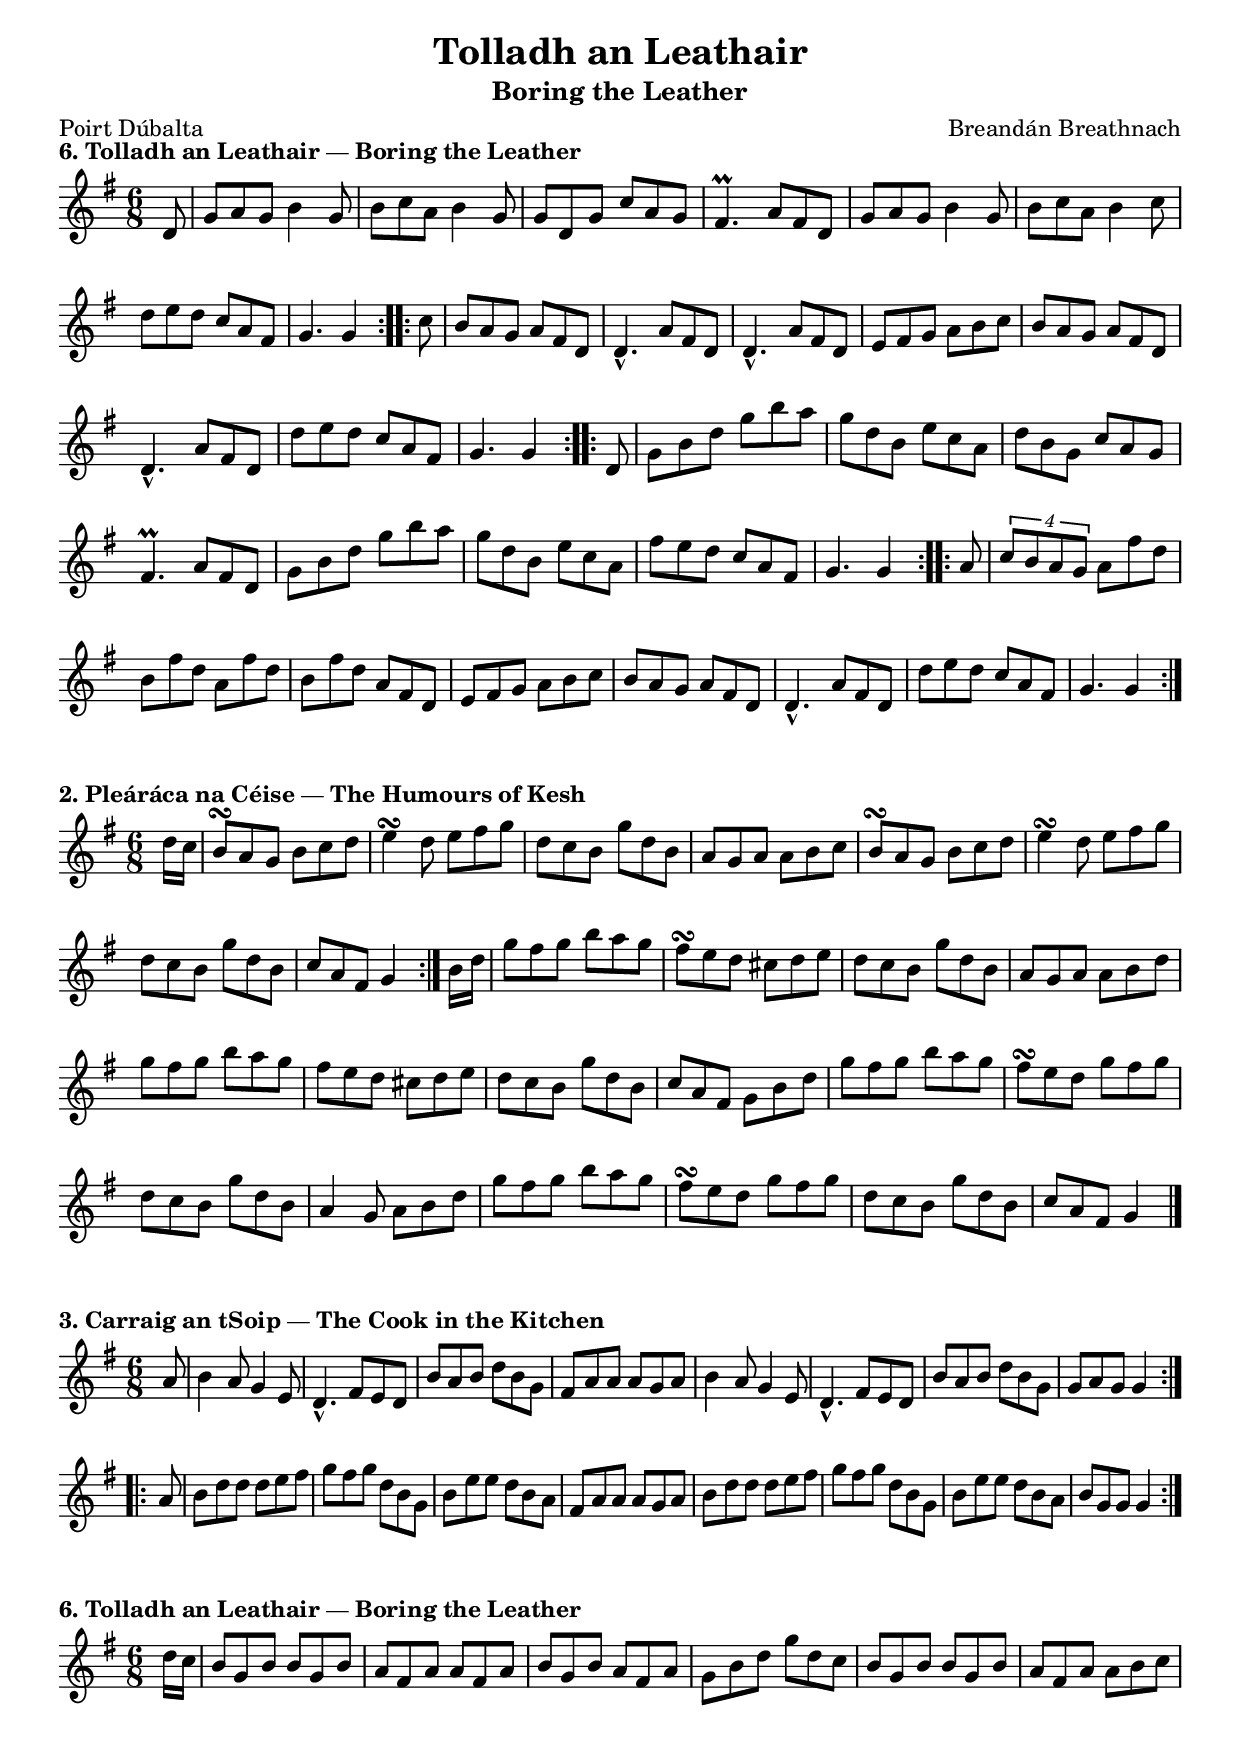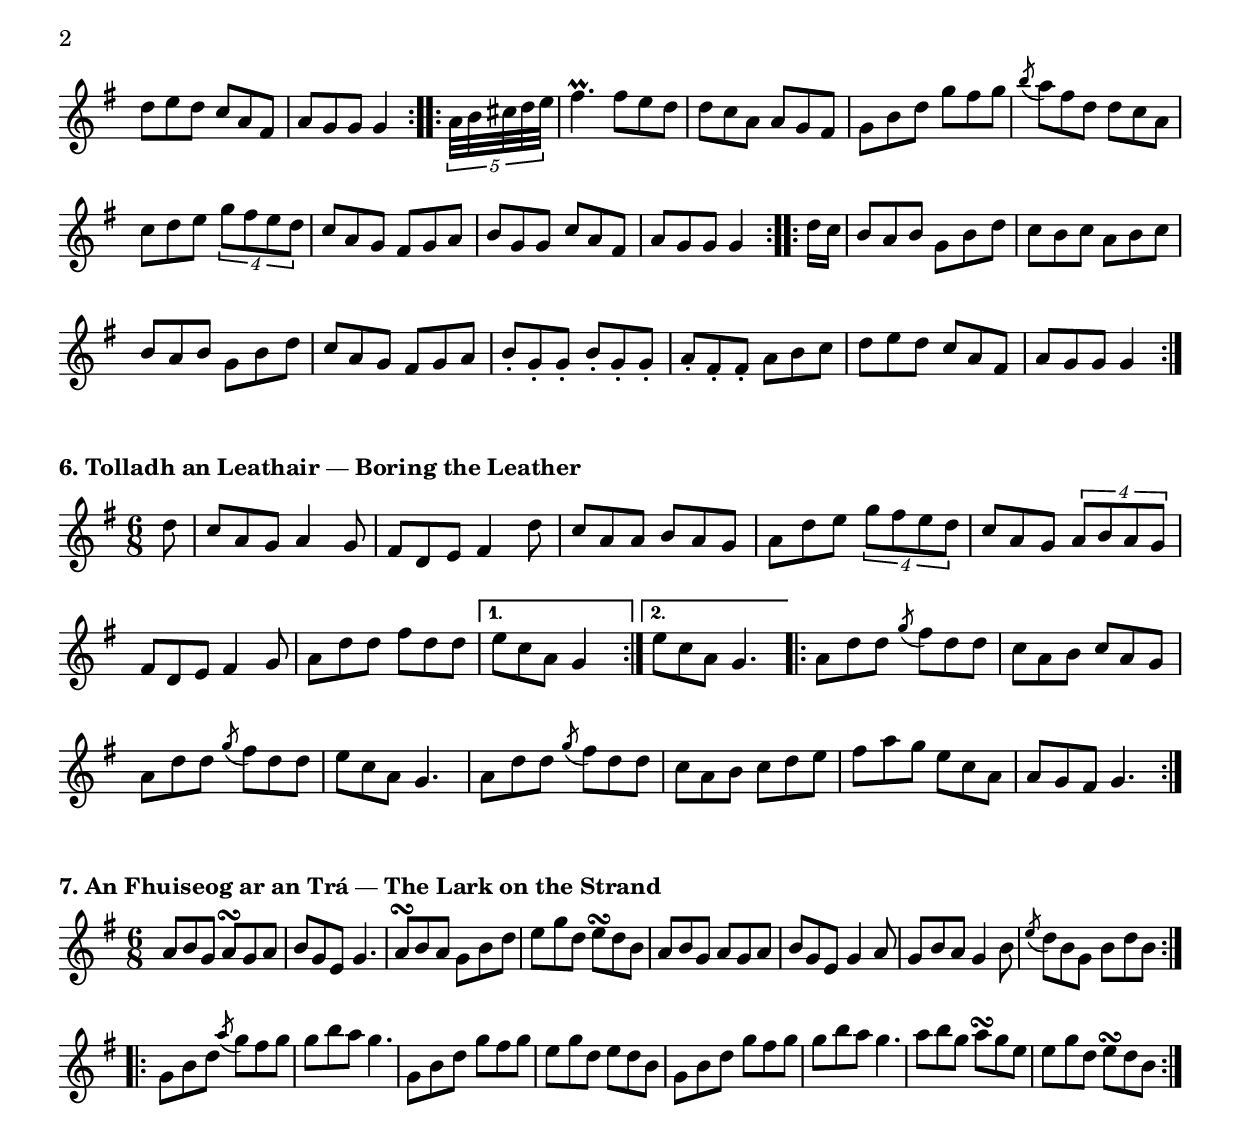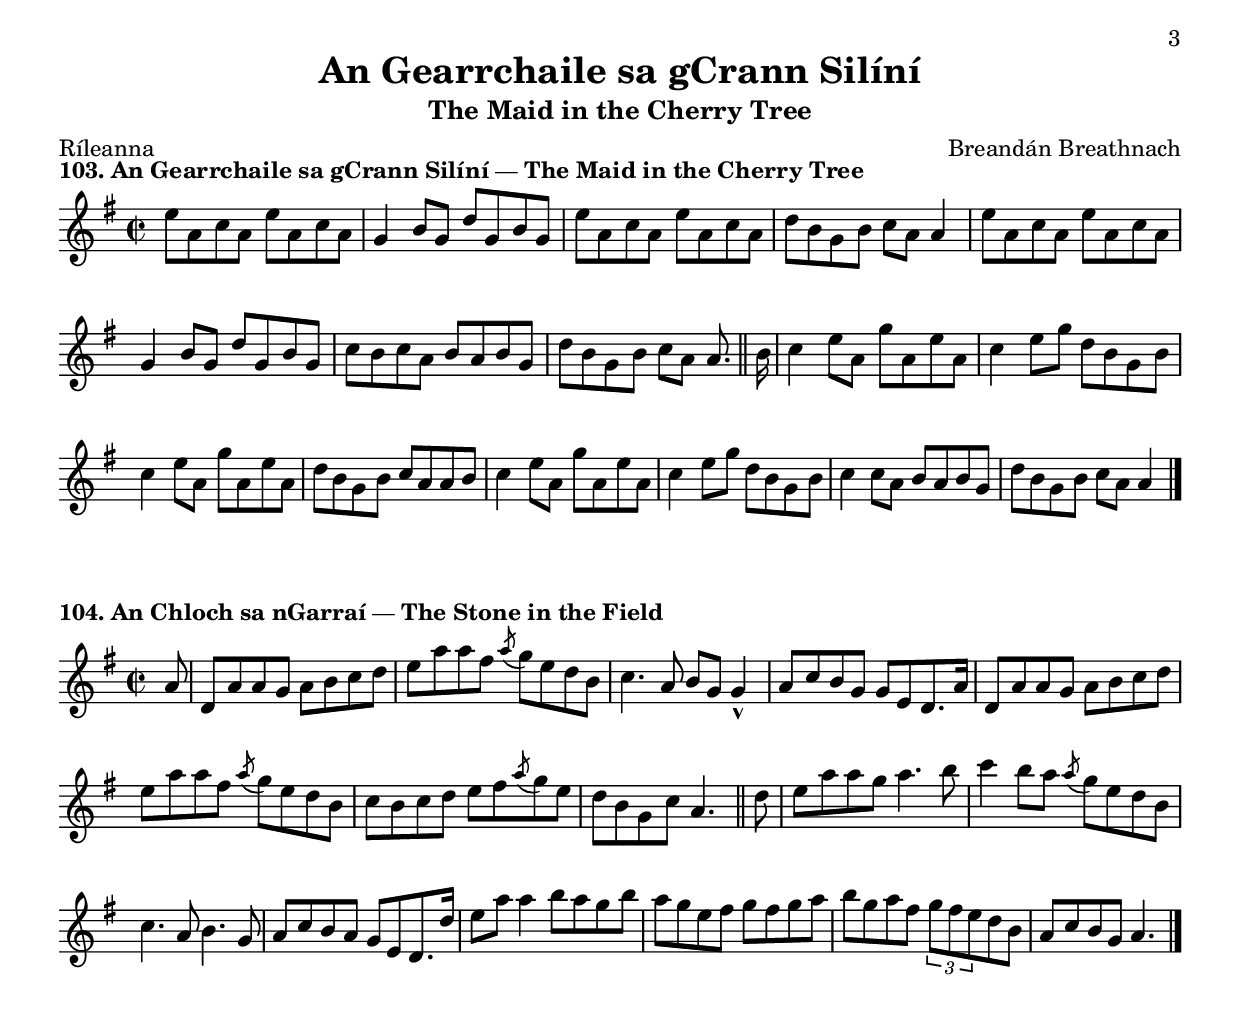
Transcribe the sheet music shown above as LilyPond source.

\version "2.12.0"

\version "2.12.0"

\paper {
    #(set-paper-size "a4")
    print-page-number = ##t
    print-all-headers = ##t
    
    scoreTitleMarkup = \markup {
        \override #'(baseline-skip . 3)
        \line {
            % No space between the number and the dot.
            \bold \concat { \fromproperty #'header:number . }
            \bold \fromproperty #'header:title —
            \bold \fromproperty #'header:subtitle
        }
    }
}

\layout {
    indent = 0.0
    \context {
        \Score
        % No bar numbers.
        \remove "Bar_number_engraver"
    }
    \context {
        \Voice
        % Always display a tuplet bracket.
        \override TupletBracket #'bracket-visibility = ##t
    }
}


\book {
    \header {
        title = "Ceol Rince na hÉireann"
        arranger = "Breandán Breathnach"
        volume = "1"
    }
    
    \bookpart {
        \header {
            title = "Poirt Dúbalta"
        }
        
        \version "2.12.0"

\score {
\relative c'' {
    \key g \major
    \time 6/8

    \repeat volta 2 {
    \partial 8 d,8
    g8 a g b4 g8
    b8 c a b4 g8
    g8 d g c a g
    fis4.\prall a8 fis d
    g8 a g b4 g8
    b8 c a b4 c8
    d8 e d c a fis 
    g4. g4
    }
    
    \repeat volta 2 {
    \partial 8 c8
    b8 a g a fis d
    d4.-^ a'8 fis d
    d4.-^ a'8 fis d
    e8 fis g a b c
    b8 a g a fis d
    d4.-^ a'8 fis d
    d'8 e d c a fis
    g4. g4
    }
    
    \repeat volta 2 {
    \partial 8 d8
    g8 b d g b a
    g8 d b e c a
    d8 b g c a g
    fis4.\prall a8 fis d
    g8 b d g b a
    g8 d b e c a
    fis'8 e d c a fis
    g4. g4
    }
    
    \repeat volta 2 {
    \partial 8 a8
    \times 3/4 {c8 b a g} a8 fis' d
    b8 fis' d a fis' d
    b8 fis' d a fis d
    e8 fis g a b c
    b8 a g a fis d
    d4.-^ a'8 fis d
    d'8 e d c a fis
    g4. g4
    }
}
}

\header {
    title = "Cailleach an Túirne"
    subtitle = "The Hag of the Spinning Wheel"
    meter = "Poirt Dúbalta"
    volume = "1"
    number = "1"
}

        \version "2.12.0"

\tocItem \markup "Pleáráca na Céise"
\tocItem \markup "Humours of Kesh, The"

\score {
\relative c'' {
    \key g \major
    \time 6/8

    \repeat volta 2 {
    \partial 8 d16 c
    b8\turn a g b c d
    e4\turn d8 e fis g
    d8 c b g' d b
    a8 g a a b c
    b8\turn a g b c d
    e4\turn d8 e fis g
    d8 c b g' d b
    c8 a fis g4
    }
    
    \partial 8 b16 d
    g8 fis g b a g
    fis8\turn e d cis d e
    d8 c b g' d b
    a8 g a a b d
    g8 fis g b a g
    fis8 e d cis d e
    d8 c b g' d b
    c8 a fis g b d
    
    g8 fis g b a g
    fis8\turn e d g fis g
    d8 c b g' d b
    a4 g8 a b d
    g8 fis g b a g
    fis8\turn e d g fis g
    d8 c b g' d b
    c8 a fis g4
    \bar "|."
}

\header {
    title = "Pleáráca na Céise"
    subtitle = "The Humours of Kesh"
    meter = "Poirt Dúbalta"
    volume = "1"
    number = "2"
}
}

        \version "2.12.0"

\tocItem \markup "Carraig an tSoip"
\tocItem \markup "Cook in the Kitchen, The"

\score {
\relative c'' {
    \key g \major
    \time 6/8

    \repeat volta 2 {
    \partial 8 a8
    b4 a8 g4 e8
    d4.-^ fis8 e d
    b'8 a b d b g
    fis8 a a a g a
    b4 a8 g4 e8
    d4.-^ fis8 e d
    b'8 a b d b g
    g8 a g g4
    }
    
    \repeat volta 2 {
    \partial 8 a8
    b8 d d d e fis
    g8 fis g d b g
    b8 e e d b a
    fis8 a a a g a
    b8 d d d e fis
    g8 fis g d b g
    b8 e e d b a 
    b8 g g g4
    }
}

\header {
    title = "Carraig an tSoip"
    subtitle = "The Cook in the Kitchen"
    meter = "Poirt Dúbalta"
    volume = "1"
    number = "3"
}
}

        \version "2.12.0"

\score {
\relative c'' {
    \key g \major
    \time 6/8

    \repeat volta 2 {
    \partial 8 d16 c
    b8 g b b g b
    a8 fis a a fis a
    b8 g b a fis a
    g8 b d g d c
    b8 g b b g b
    a8 fis a a b c
    d8 e d c a fis
    a8 g g g4
    }
    
    \repeat volta 2 {
    \partial 8 \times 4/5 { a32 b cis d e }
    fis4.\prall fis8 e d
    d8 c a a g fis
    g8 b d g fis g
    \acciaccatura b8 a8 fis d d c a
    c8 d e \times 3/4 { g8 fis e d }
    c8 a g fis g a
    b8 g g c a fis
    a8 g g g4
    }
    
    \repeat volta 2 {
    \partial 8 d'16 c
    b8 a b g b d
    c8 b c a b c
    b8 a b g b d
    c8 a g fis g a
    b8-. g-. g-. b-. g-. g-.
    a8-. fis-. fis-. a b c
    d8 e d c a fis
    a8 g g g4
    }
}
}

\header {
    title = "Pingneacha Rua agis Prás"
    subtitle = "Coppers and Brass"
    meter = "Poirt Dúbalta"
    volume = "1"
    number = "4"
}

        \version "2.12.0"

\score {
\relative c'' {
    \key g \major
    \time 6/8

    \repeat volta 2 {
    \partial 8 d8
    c8 a g a4 g8
    fis8 d e fis4 d'8
    c8 a a b a g
    a8 d e \times 3/4 { g8 fis e d }
    c8 a g \times 3/4 { a8 b a g }
    fis8 d e fis4 g8
    a8 d d fis d d
    }
    \alternative {
        { e8 c a g4*3/2}
        { e'8 c a g4. }
    }
    
    \repeat volta 2 {
    a8 d d \acciaccatura g8 fis8 d d
    c8 a b c a g
    a8 d d \acciaccatura g8 fis8 d d
    e8 c a g4.
    a8 d d \acciaccatura g8 fis8 d d
    c8 a b c d e
    fis8 a g e c a
    a8 g fis g4.
    }
}
}

\header {
    title = "Tolladh an Leathair"
    subtitle = "Boring the Leather"
    meter = "Poirt Dúbalta"
    volume = "1"
    number = "6"
}

        \version "2.12.0"

\tocItem \markup "Fhuiseog ar an Trá, An"
\tocItem \markup "Lark on the Strand, The"

\score {
\relative c'' {
    \key g \major
    \time 6/8

    \repeat volta 2 {
    a8 b g a\turn g a
    b8 g e g4.
    a8\turn b a g b d
    e8 g d e\turn d b
    a8 b g a g a
    b8 g e g4 a8
    g8 b a g4 b8
    \acciaccatura e8 d8 b g b d b
    }
    
    \repeat volta 2 {
    g8 b d \acciaccatura a'8 g8 fis g
    g8 b a g4.
    g,8 b d g fis g
    e8 g d e d b
    g8 b d g fis g
    g8 b a g4.
    a8 b g a\turn g e
    e g d e\turn d b
    }
}

\header {
    title = "An Fhuiseog ar an Trá"
    subtitle = "The Lark on the Strand"
    meter = "Poirt Dúbalta"
    volume = "1"
    number = "7"
}
}

    }
    
    \bookpart {
        \header {
            title = "Ríleanna"
        }
        
        \version "2.12.0"

\score {
\relative c'' {
    \key g \major
    \time 2/2
    
    e8 a, c a e' a, c a
    g4 b8 g d' g, b g
    e'8 a, c a e' a, c a
    d8 b g b c a a4
    e'8 a, c a e' a, c a
    g4 b8 g d' g, b g
    c8 b c a b a b g 
    d'8 b g b c[ a] a8.
    \bar "||"
    
    \partial 16 b16
    c4 e8 a, g' a, e' a,
    c4 e8 g d b g b
    c4 e8 a, g' a, e' a,
    d8 b g b c a a b
    c4 e8 a, g' a, e' a,
    c4 e8 g d b g b
    c4 c8 a b a b g
    d'8 b g b c a a4
    \bar "|."
}
}

\header {
    title = "An Gearrchaile sa gCrann Silíní"
    subtitle = "The Maid in the Cherry Tree"
    meter = "Ríleanna"
    volume = "1"
    number = "103"
}

        \version "2.12.0"

\tocItem \markup "Chloch sa nGarraí, An"
\tocItem \markup "Stone in the Field, The"

\score {
\relative c'' {
    \key g \major
    \time 2/2
    
    \partial 8 a8
    d,8 a' a g a b c d
    e8 a a fis \acciaccatura a8 g e d b
    c4. a8 b g g4-^
    a8 c b g g e d8. a'16
    d,8 a' a g a b c d
    e8 a a fis \acciaccatura a8 g e d b
    c8 b c d e fis \acciaccatura a8 g e
    d8 b g c a4.
    \bar "||"
    
    \partial 8 d8
    e8 a a g a4. b8
    c4 b8 a \acciaccatura a8 g e d b
    c4. a8 b4. g8
    a8 c b a g e d8. d'16
    e8 a a4 b8 a g b 
    a8 g e fis g fis g a
    b8 g a fis \times 2/3 { g8 fis e } d b
    a8 c b g a4.
    \bar "|."
}

\header {
    title = "An Chloch sa nGarraí"
    subtitle = "The Stone in the Field"
    meter = "Ríleanna"
    volume = "1"
    number = "104"
}
}


    }

    \pageBreak
    \markuplines \table-of-contents
}